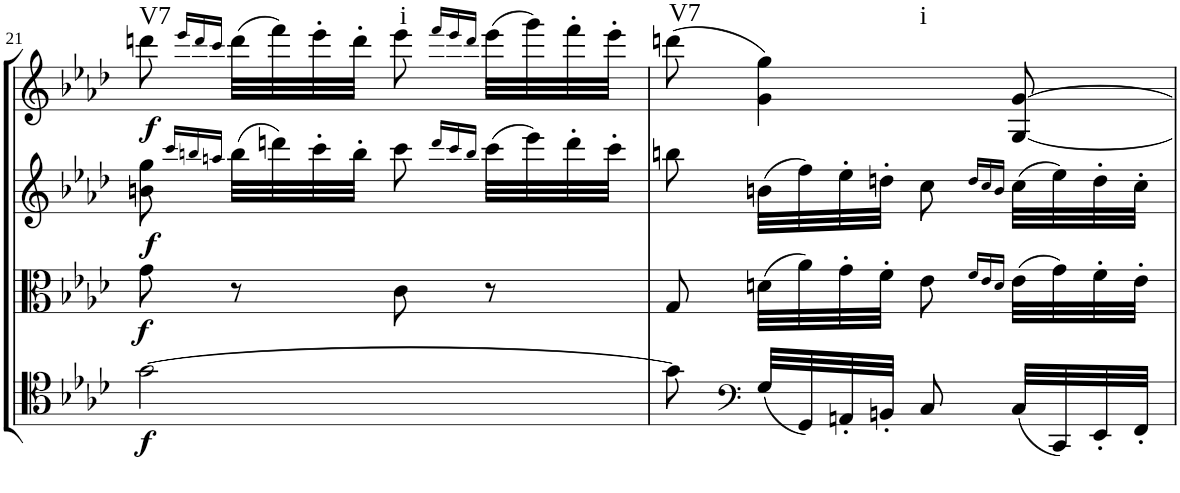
**kern	**dynam	**kern	**dynam	**kern	**dynam	**kern	**dynam	**harte
*part4	*part4	*part3	*part3	*part2	*part2	*part1	*part1	*part1
*staff4	*staff4	*staff3	*staff3	*staff2	*staff2	*staff1	*staff1	*
*I"Cello	*	*I"Viola	*	*I"2nd Violin	*	*I"1st Violin	*	*
*	*	*I'Vla	*	*I'Vln	*	*I'Vln	*	*
!!LO:PB:g=z
*clefC4	*	*clefC3	*	*clefG2	*	*clefG2	*	*
*k[b-e-a-d-]	*	*k[b-e-a-d-]	*	*k[b-e-a-d-]	*	*k[b-e-a-d-]	*	*
*f:	*	*f:	*	*f:	*	*f:	*	*
*M2/4	*	*M2/4	*	*M2/4	*	*M2/4	*	*
=21	=21	=21	=21	=21	=21	=21	=21	=21
!	!LO:DY:b	!	!LO:DY:b	!	!LO:DY:b	!	!LO:DY:b	!LO:H:kt=V7
[2g\	f	8g\	f	8bn\ 8gg\	f	8dddn\	f	N
.	.	.	.	16qccc/LL	.	16qeee-/LL	.	.
.	.	.	.	16qbbn/	.	16qddd/	.	.
.	.	.	.	16qaan/JJ	.	16qccc/JJ	.	.
.	.	8r	.	(32bb\LLL	.	(32ddd\LLL	.	.
.	.	.	.	32dddn\)	.	32fff\)	.	.
.	.	.	.	32ccc'\	.	32eee-'\	.	.
.	.	.	.	32bb'\JJJ	.	32ddd'\JJJ	.	.
!	!	!	!	!	!	!	!	!LO:H:kt=i
.	.	8c\	.	8ccc\	.	8eee-\	.	N
.	.	.	.	16qddd/LL	.	16qfff/LL	.	.
.	.	.	.	16qccc/	.	16qeee-/	.	.
.	.	.	.	16qbb/JJ	.	16qddd/JJ	.	.
.	.	8r	.	(32ccc\LLL	.	(32eee-\LLL	.	.
.	.	.	.	32eee-\)	.	32ggg\)	.	.
.	.	.	.	32ddd'\	.	32fff'\	.	.
.	.	.	.	32ccc'\JJJ	.	32eee-'\JJJ	.	.
=22	=22	=22	=22	=22	=22	=22	=22	=22
!	!	!	!	!	!	!	!	!LO:H:kt=V7
8g\]	.	8G/	.	8bbn\	.	(8dddn\	.	N
*clefF4	*	*	*	*	*	*	*	*
!	!	!	!	!	!	!	!	!LO:H:kt=i
(32G/LLL	.	(32dn\LLL	.	(32bn\LLL	.	4g\ 4gg\)	.	N
32GG/)	.	32a-\)	.	32ff\)	.	.	.	.
32AAn'/	.	32g'\	.	32ee-'\	.	.	.	.
32BBn'/JJJ	.	32f'\JJJ	.	32ddn'\JJJ	.	.	.	.
8C/	.	8e-\	.	8cc\	.	.	.	.
.	.	16qf/LL	.	16qdd/LL	.	.	.	.
.	.	16qe-/	.	16qcc/	.	.	.	.
.	.	16qd/JJ	.	16qb/JJ	.	.	.	.
(32C/LLL	.	(32e-\LLL	.	(32cc\LLL	.	[8G/ [8g/	.	.
32CC/)	.	32g\)	.	32ee-\)	.	.	.	.
32EE-'/	.	32f'\	.	32dd'\	.	.	.	.
32FF'/JJJ	.	32e-'\JJJ	.	32cc'\JJJ	.	.	.	.
=	=	=	=	=	=	=	=	=
*-	*-	*-	*-	*-	*-	*-	*-	*-
